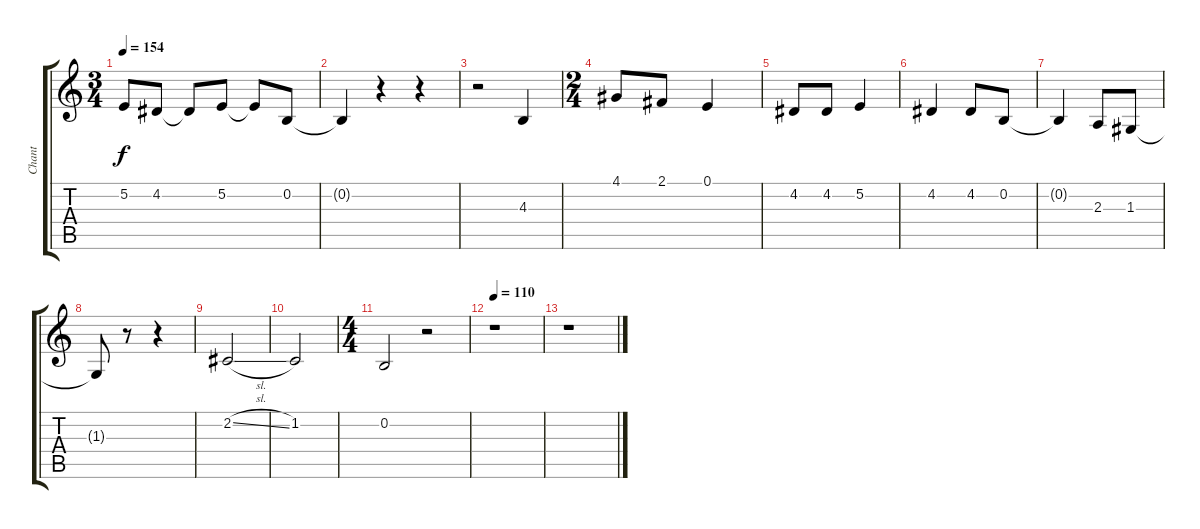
\track ("Chant" "Chant") {instrument clarinet}
\staff {score tabs}
\tuning (E4 B3 G3 D3 A2 E2) {hide}
\ts (3 4)
\tempo 154
\clef g2
\ks c
5.2.8{dy f} 4.2.8 4.2{t}.8 5.2.8 5.2{t}.8 0.2.8 |
0.2{t}.4 r.4 r.4 |
r.2 4.3.4 |
\ts (2 4)
4.1.8 2.1.8 0.1.4 |
4.2.8 4.2.8 5.2.4 |
4.2.4 4.2.8 0.2.8 |
0.2{t}.4 2.3.8 1.3.8 |
1.3{t}.8 r.8 r.4 |
2.2{sl}.2 |
1.2.2 |
\ts (4 4)
0.2.2 r.2 |
\tempo 110
r.1 |
r.1
